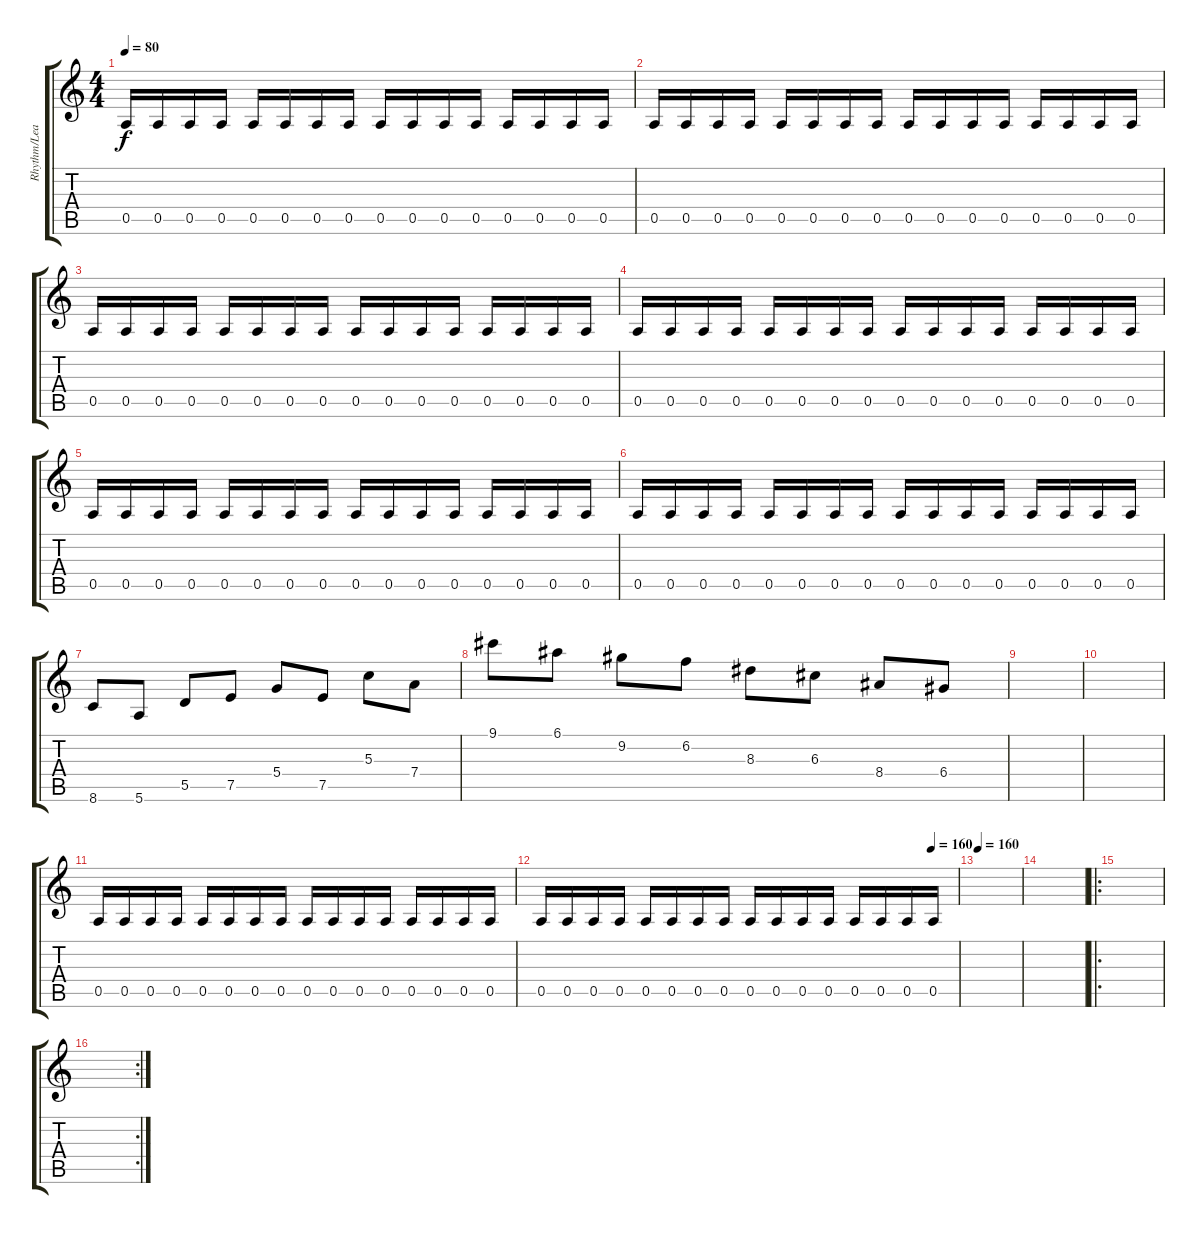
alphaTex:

\track ("Rhythm/Lead Guitar" "Rhythm/Lea") {instrument distortionguitar}
\staff {score tabs}
\tuning (E4 B3 G3 D3 A2 E2) {hide}
\ts (4 4)
\tempo 80
\clef g2
\ks c
0.5.16{dy f} 0.5.16 0.5.16 0.5.16 0.5.16 0.5.16 0.5.16 0.5.16 0.5.16 0.5.16 0.5.16 0.5.16 0.5.16 0.5.16 0.5.16 0.5.16 |
0.5.16 0.5.16 0.5.16 0.5.16 0.5.16 0.5.16 0.5.16 0.5.16 0.5.16 0.5.16 0.5.16 0.5.16 0.5.16 0.5.16 0.5.16 0.5.16 |
0.5.16 0.5.16 0.5.16 0.5.16 0.5.16 0.5.16 0.5.16 0.5.16 0.5.16 0.5.16 0.5.16 0.5.16 0.5.16 0.5.16 0.5.16 0.5.16 |
0.5.16 0.5.16 0.5.16 0.5.16 0.5.16 0.5.16 0.5.16 0.5.16 0.5.16 0.5.16 0.5.16 0.5.16 0.5.16 0.5.16 0.5.16 0.5.16 |
0.5.16 0.5.16 0.5.16 0.5.16 0.5.16 0.5.16 0.5.16 0.5.16 0.5.16 0.5.16 0.5.16 0.5.16 0.5.16 0.5.16 0.5.16 0.5.16 |
0.5.16 0.5.16 0.5.16 0.5.16 0.5.16 0.5.16 0.5.16 0.5.16 0.5.16 0.5.16 0.5.16 0.5.16 0.5.16 0.5.16 0.5.16 0.5.16 |
8.6.8 5.6.8 5.5.8 7.5.8 5.4.8 7.5.8 5.3.8 7.4.8 |
9.1.8 6.1.8 9.2.8 6.2.8 8.3.8 6.3.8 8.4.8 6.4.8 |
|
|
0.5.16 0.5.16 0.5.16 0.5.16 0.5.16 0.5.16 0.5.16 0.5.16 0.5.16 0.5.16 0.5.16 0.5.16 0.5.16 0.5.16 0.5.16 0.5.16 |
\tempo (160 0.9375)
0.5.16 0.5.16 0.5.16 0.5.16 0.5.16 0.5.16 0.5.16 0.5.16 0.5.16 0.5.16 0.5.16 0.5.16 0.5.16 0.5.16 0.5.16 0.5.16 |
\tempo 160
|
|
\ro
|
\rc 2
